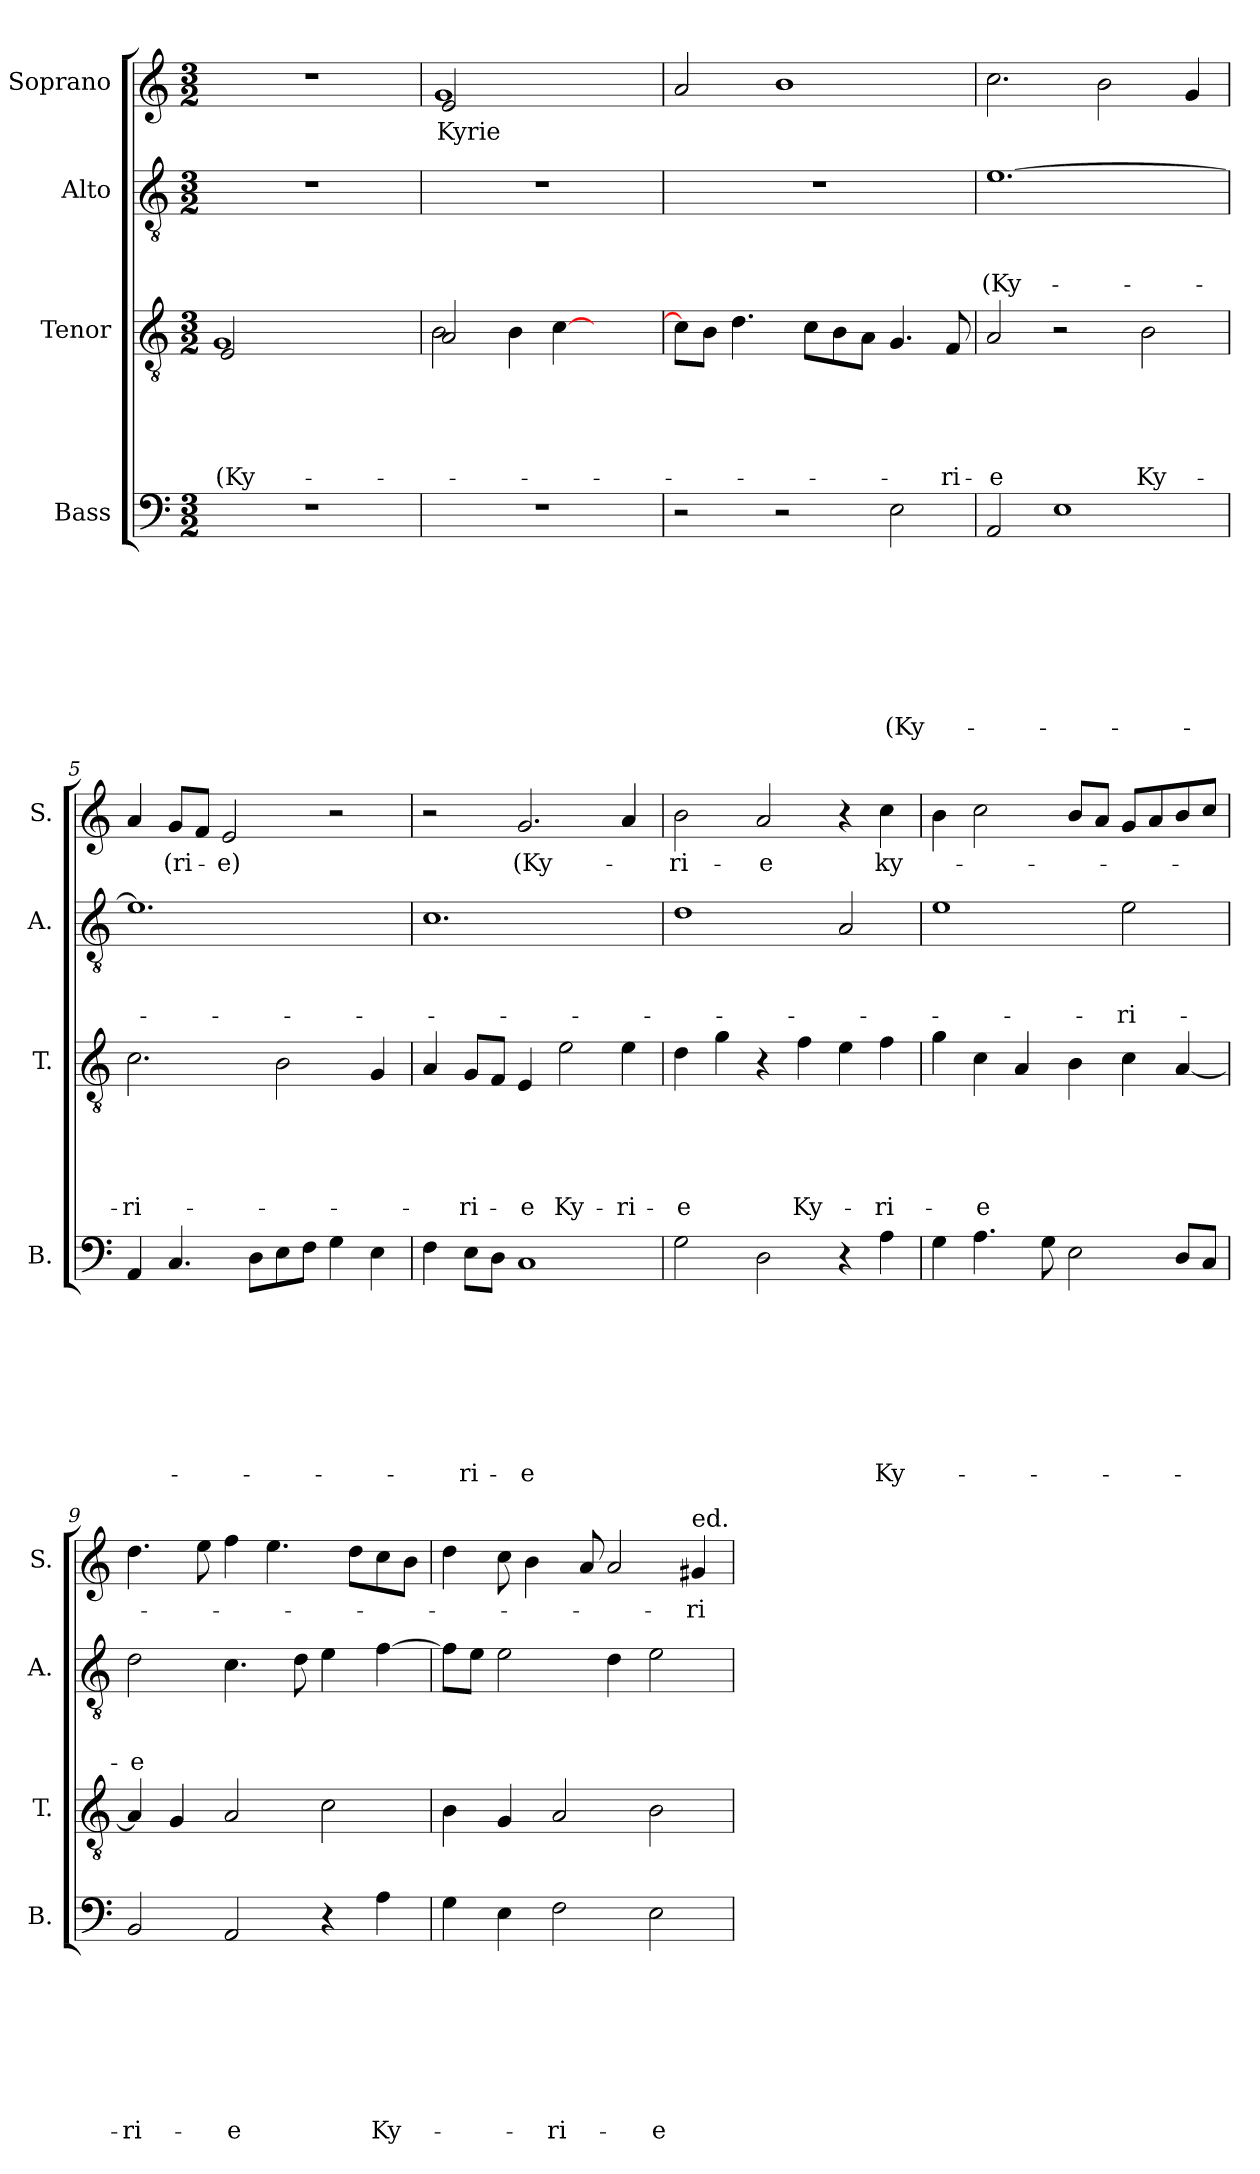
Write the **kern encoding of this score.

**kern	**text	**text	**text	**text	**text	**text	**text	**text	**kern	**text	**text	**text	**text	**text	**kern	**text	**text	**text	**kern	**text
*part4	*part4	*part4	*part4	*part4	*part4	*part4	*part4	*part4	*part3	*part3	*part3	*part3	*part3	*part3	*part2	*part2	*part2	*part2	*part1	*part1
*staff4	*staff4	*staff4	*staff4	*staff4	*staff4	*staff4	*staff4	*staff4	*staff3	*staff3	*staff3	*staff3	*staff3	*staff3	*staff2	*staff2	*staff2	*staff2	*staff1	*staff1
*I"Bass	*	*	*	*	*	*	*	*	*I"Tenor	*	*	*	*	*	*I"Alto	*	*	*	*I"Soprano	*
*I'B.	*	*	*	*	*	*	*	*	*I'T.	*	*	*	*	*	*I'A.	*	*	*	*I'S.	*
*clefF4	*	*	*	*	*	*	*	*	*clefGv2	*	*	*	*	*	*clefGv2	*	*	*	*clefG2	*
*k[]	*	*	*	*	*	*	*	*	*k[]	*	*	*	*	*	*k[]	*	*	*	*k[]	*
*C:	*	*	*	*	*	*	*	*	*C:	*	*	*	*	*	*C:	*	*	*	*C:	*
*M3/2	*	*	*	*	*	*	*	*	*M3/2	*	*	*	*	*	*M3/2	*	*	*	*M3/2	*
=1	=1	=1	=1	=1	=1	=1	=1	=1	=1	=1	=1	=1	=1	=1	=1	=1	=1	=1	=1	=1
!	!	!	!	!	!	!	!	!	!	!	!	!	!	!LO:LY:b	!	!	!	!	!	!
*	*	*	*	*	*	*	*	*	*^	*	*	*	*	*	*	*	*	*	*	*
1.r	.	.	.	.	.	.	.	.	2E/	1G	.	.	.	.	(Ky-	1.r	.	.	.	1.r	.
.	.	.	.	.	.	.	.	.	2ryy	.	.	.	.	.	.	.	.	.	.	.	.
.	.	.	.	.	.	.	.	.	2ryy	2ryy	.	.	.	.	.	.	.	.	.	.	.
=2	=2	=2	=2	=2	=2	=2	=2	=2	=2	=2	=2	=2	=2	=2	=2	=2	=2	=2	=2	=2	=2
!	!	!	!	!	!	!	!	!	!	!	!	!	!	!	!	!	!	!	!	!	!LO:LY:b
*	*	*	*	*	*	*	*	*	*	*	*	*	*	*	*	*	*	*	*	*^	*
1.r	.	.	.	.	.	.	.	.	2A/	2B\	.	.	.	.	.	1.r	.	.	.	2e/	1g	Kyrie
.	.	.	.	.	.	.	.	.	4B\	2ryy	.	.	.	.	.	.	.	.	.	2ryy	.	.
.	.	.	.	.	.	.	.	.	[>4c\	.	.	.	.	.	.	.	.	.	.	.	.	.
.	.	.	.	.	.	.	.	.	2ryy	2ryy	.	.	.	.	.	.	.	.	.	2ryy	2ryy	.
=3	=3	=3	=3	=3	=3	=3	=3	=3	=3	=3	=3	=3	=3	=3	=3	=3	=3	=3	=3	=3	=3	=3
!	!	!	!	!	!	!	!	!	!	!	!	!	!	!	!	!LO:N:vis=1	!	!	!	!	!	!
*	*	*	*	*	*	*	*	*	*v	*v	*	*	*	*	*	*	*	*	*	*v	*v	*
2r	.	.	.	.	.	.	.	.	8c\L]	.	.	.	.	.	1.r	.	.	.	2a/	.
.	.	.	.	.	.	.	.	.	8B\J	.	.	.	.	.	.	.	.	.	.	.
.	.	.	.	.	.	.	.	.	4.d\	.	.	.	.	.	.	.	.	.	.	.
2r	.	.	.	.	.	.	.	.	.	.	.	.	.	.	.	.	.	.	1b	.
.	.	.	.	.	.	.	.	.	8c\L	.	.	.	.	.	.	.	.	.	.	.
.	.	.	.	.	.	.	.	.	8B\	.	.	.	.	.	.	.	.	.	.	.
.	.	.	.	.	.	.	.	.	8A\J	.	.	.	.	.	.	.	.	.	.	.
!	!	!	!	!	!	!	!	!LO:LY:b	!	!	!	!	!	!	!	!	!	!	!	!
2E\	.	.	.	.	.	.	.	(Ky-	4.G/	.	.	.	.	.	.	.	.	.	.	.
!	!	!	!	!	!	!	!	!	!	!	!	!	!	!LO:LY:b	!	!	!	!	!	!
.	.	.	.	.	.	.	.	.	8F/	.	.	.	.	-ri-	.	.	.	.	.	.
=4	=4	=4	=4	=4	=4	=4	=4	=4	=4	=4	=4	=4	=4	=4	=4	=4	=4	=4	=4	=4
!	!	!	!	!	!	!	!	!	!	!	!	!	!	!LO:LY:b	!	!	!	!LO:LY:b	!	!
2AA/	.	.	.	.	.	.	.	.	2A/	.	.	.	.	-e	[>1.e	.	.	(Ky-	2.cc\	.
1E	.	.	.	.	.	.	.	.	2r	.	.	.	.	.	.	.	.	.	.	.
.	.	.	.	.	.	.	.	.	.	.	.	.	.	.	.	.	.	.	2b\	.
!	!	!	!	!	!	!	!	!	!	!	!	!	!	!LO:LY:b	!	!	!	!	!	!
.	.	.	.	.	.	.	.	.	2B\	.	.	.	.	Ky-	.	.	.	.	.	.
.	.	.	.	.	.	.	.	.	.	.	.	.	.	.	.	.	.	.	4g/	.
=5	=5	=5	=5	=5	=5	=5	=5	=5	=5	=5	=5	=5	=5	=5	=5	=5	=5	=5	=5	=5
!	!	!	!	!	!	!	!	!	!	!	!	!	!	!LO:LY:b	!	!	!	!	!	!
4AA/	.	.	.	.	.	.	.	.	2.c\	.	.	.	.	-ri-	1.e]	.	.	.	4a/	.
!	!	!	!	!	!	!	!	!	!	!	!	!	!	!	!	!	!	!	!	!LO:LY:b
4.C/	.	.	.	.	.	.	.	.	.	.	.	.	.	.	.	.	.	.	8g/L	(ri-
.	.	.	.	.	.	.	.	.	.	.	.	.	.	.	.	.	.	.	8f/J	.
!	!	!	!	!	!	!	!	!	!	!	!	!	!	!	!	!	!	!	!	!LO:LY:b
.	.	.	.	.	.	.	.	.	.	.	.	.	.	.	.	.	.	.	2e/	-e)
8D\L	.	.	.	.	.	.	.	.	.	.	.	.	.	.	.	.	.	.	.	.
8E\	.	.	.	.	.	.	.	.	2B\	.	.	.	.	.	.	.	.	.	.	.
8F\J	.	.	.	.	.	.	.	.	.	.	.	.	.	.	.	.	.	.	.	.
4G\	.	.	.	.	.	.	.	.	.	.	.	.	.	.	.	.	.	.	2r	.
4E\	.	.	.	.	.	.	.	.	4G/	.	.	.	.	.	.	.	.	.	.	.
!!LO:LB:g=z
=6	=6	=6	=6	=6	=6	=6	=6	=6	=6	=6	=6	=6	=6	=6	=6	=6	=6	=6	=6	=6
4F\	.	.	.	.	.	.	.	.	4A/	.	.	.	.	.	1.c	.	.	.	2r	.
!	!	!	!	!	!	!	!	!LO:LY:b	!	!	!	!	!	!LO:LY:b	!	!	!	!	!	!
8E\L	.	.	.	.	.	.	.	-ri-	8G/L	.	.	.	.	-ri-	.	.	.	.	.	.
8D\J	.	.	.	.	.	.	.	.	8F/J	.	.	.	.	.	.	.	.	.	.	.
!	!	!	!	!	!	!	!	!LO:LY:b	!	!	!	!	!	!LO:LY:b	!	!	!	!	!	!LO:LY:b
1C	.	.	.	.	.	.	.	-e	4E/	.	.	.	.	-e	.	.	.	.	2.g/	(Ky-
!	!	!	!	!	!	!	!	!	!	!	!	!	!	!LO:LY:b	!	!	!	!	!	!
.	.	.	.	.	.	.	.	.	2e\	.	.	.	.	Ky-	.	.	.	.	.	.
!	!	!	!	!	!	!	!	!	!	!	!	!	!	!LO:LY:b	!	!	!	!	!	!
.	.	.	.	.	.	.	.	.	4e\	.	.	.	.	-ri-	.	.	.	.	4a/	.
=7	=7	=7	=7	=7	=7	=7	=7	=7	=7	=7	=7	=7	=7	=7	=7	=7	=7	=7	=7	=7
!	!	!	!	!	!	!	!	!	!	!	!	!	!	!LO:LY:b:rj	!	!	!	!	!	!LO:LY:b
2G\	.	.	.	.	.	.	.	.	4d\	.	.	.	.	-e	1d	.	.	.	2b\	-ri-
.	.	.	.	.	.	.	.	.	4g\	.	.	.	.	.	.	.	.	.	.	.
!	!	!	!	!	!	!	!	!	!	!	!	!	!	!	!	!	!	!	!	!LO:LY:b
2D\	.	.	.	.	.	.	.	.	4r	.	.	.	.	.	.	.	.	.	2a/	-e
!	!	!	!	!	!	!	!	!	!	!	!	!	!	!LO:LY:b	!	!	!	!	!	!
.	.	.	.	.	.	.	.	.	4f\	.	.	.	.	Ky-	.	.	.	.	.	.
4r	.	.	.	.	.	.	.	.	4e\	.	.	.	.	.	2A/	.	.	.	4r	.
!	!	!	!	!	!	!	!	!LO:LY:b	!	!	!	!	!	!LO:LY:b	!	!	!	!	!	!LO:LY:b
4A\	.	.	.	.	.	.	.	Ky-	4f\	.	.	.	.	-ri-	.	.	.	.	4cc\	ky-
=8	=8	=8	=8	=8	=8	=8	=8	=8	=8	=8	=8	=8	=8	=8	=8	=8	=8	=8	=8	=8
4G\	.	.	.	.	.	.	.	.	4g\	.	.	.	.	.	1e	.	.	.	4b\	.
!	!	!	!	!	!	!	!	!	!	!	!	!	!	!LO:LY:b:rj	!	!	!	!	!	!
4.A\	.	.	.	.	.	.	.	.	4c\	.	.	.	.	-e	.	.	.	.	2cc\	.
.	.	.	.	.	.	.	.	.	4A/	.	.	.	.	.	.	.	.	.	.	.
8G\	.	.	.	.	.	.	.	.	.	.	.	.	.	.	.	.	.	.	.	.
2E\	.	.	.	.	.	.	.	.	4B\	.	.	.	.	.	.	.	.	.	8b/L	.
.	.	.	.	.	.	.	.	.	.	.	.	.	.	.	.	.	.	.	8a/J	.
!	!	!	!	!	!	!	!	!	!	!	!	!	!	!	!	!	!	!LO:LY:b	!	!
.	.	.	.	.	.	.	.	.	4c\	.	.	.	.	.	2e\	.	.	-ri-	8g/L	.
.	.	.	.	.	.	.	.	.	.	.	.	.	.	.	.	.	.	.	8a/	.
8D/L	.	.	.	.	.	.	.	.	[<4A/	.	.	.	.	.	.	.	.	.	8b/	.
8C/J	.	.	.	.	.	.	.	.	.	.	.	.	.	.	.	.	.	.	8cc/J	.
=9	=9	=9	=9	=9	=9	=9	=9	=9	=9	=9	=9	=9	=9	=9	=9	=9	=9	=9	=9	=9
!	!	!	!	!	!	!	!	!LO:LY:b	!	!	!	!	!	!	!	!	!	!LO:LY:b:rj	!	!
2BB/	.	.	.	.	.	.	.	-ri-	4A/]	.	.	.	.	.	2d\	.	.	-e	4.dd\	.
.	.	.	.	.	.	.	.	.	4G/	.	.	.	.	.	.	.	.	.	.	.
.	.	.	.	.	.	.	.	.	.	.	.	.	.	.	.	.	.	.	8ee\	.
!	!	!	!	!	!	!	!	!LO:LY:b	!	!	!	!	!	!	!	!	!	!	!	!
2AA/	.	.	.	.	.	.	.	-e	2A/	.	.	.	.	.	4.c\	.	.	.	4ff\	.
.	.	.	.	.	.	.	.	.	.	.	.	.	.	.	.	.	.	.	4.ee\	.
.	.	.	.	.	.	.	.	.	.	.	.	.	.	.	8d\	.	.	.	.	.
4r	.	.	.	.	.	.	.	.	2c\	.	.	.	.	.	4e\	.	.	.	.	.
.	.	.	.	.	.	.	.	.	.	.	.	.	.	.	.	.	.	.	8dd\L	.
!	!	!	!	!	!	!	!	!LO:LY:b	!	!	!	!	!	!	!	!	!	!	!	!
4A\	.	.	.	.	.	.	.	Ky-	.	.	.	.	.	.	[<4f\	.	.	.	8cc\	.
.	.	.	.	.	.	.	.	.	.	.	.	.	.	.	.	.	.	.	8b\J	.
!!LO:LB:g=z
=10	=10	=10	=10	=10	=10	=10	=10	=10	=10	=10	=10	=10	=10	=10	=10	=10	=10	=10	=10	=10
4G\	.	.	.	.	.	.	.	.	4B\	.	.	.	.	.	8f\L]	.	.	.	4dd\	.
.	.	.	.	.	.	.	.	.	.	.	.	.	.	.	8e\J	.	.	.	.	.
4E\	.	.	.	.	.	.	.	.	4G/	.	.	.	.	.	2e\	.	.	.	8cc\	.
.	.	.	.	.	.	.	.	.	.	.	.	.	.	.	.	.	.	.	4b\	.
!	!	!	!	!	!	!	!	!LO:LY:b	!	!	!	!	!	!	!	!	!	!	!	!
2F\	.	.	.	.	.	.	.	-ri-	2A/	.	.	.	.	.	.	.	.	.	.	.
.	.	.	.	.	.	.	.	.	.	.	.	.	.	.	.	.	.	.	8a/	.
.	.	.	.	.	.	.	.	.	.	.	.	.	.	.	4d\	.	.	.	2a/	.
!	!	!	!	!	!	!	!	!LO:LY:b	!	!	!	!	!	!	!	!	!	!	!	!
2E\	.	.	.	.	.	.	.	-e	2B\	.	.	.	.	.	2e\	.	.	.	.	.
!	!	!	!	!	!	!	!	!	!	!	!	!	!	!	!	!	!	!	!LO:TX:a:t=ed.	!
!	!	!	!	!	!	!	!	!	!	!	!	!	!	!	!	!	!	!	!	!LO:LY:b
.	.	.	.	.	.	.	.	.	.	.	.	.	.	.	.	.	.	.	4g#X/	-ri-
=	=	=	=	=	=	=	=	=	=	=	=	=	=	=	=	=	=	=	=	=
*-	*-	*-	*-	*-	*-	*-	*-	*-	*-	*-	*-	*-	*-	*-	*-	*-	*-	*-	*-	*-
